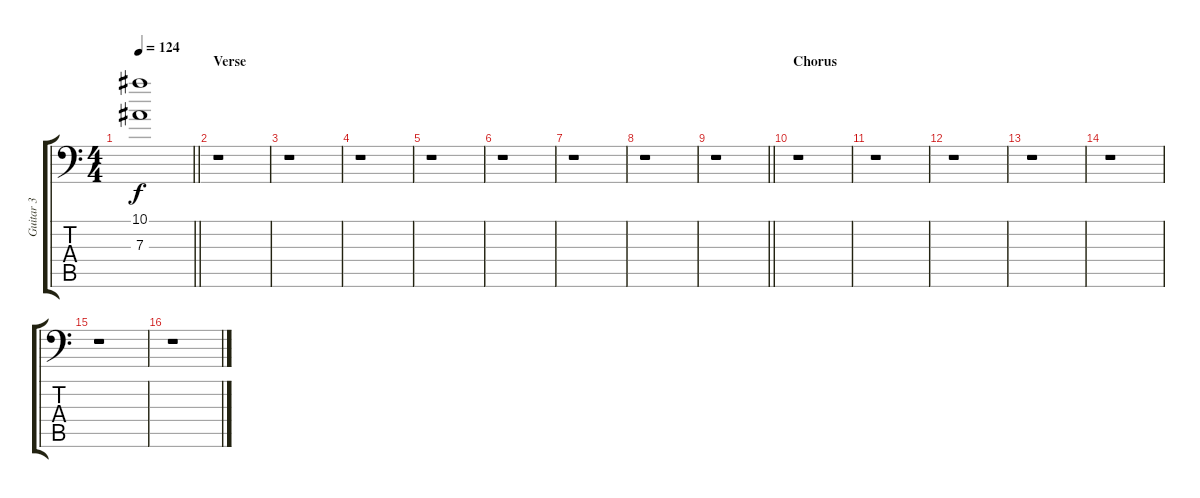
\track ("Guitar 3" "Guitar 3") {instrument distortionguitar}
\staff {score tabs}
\tuning (C4 G3 Eb3 Bb2 F2 Bb1) {hide}
\ts (4 4)
\tempo 124
\clef f4
\barLineRight lightlight
\ks c
(10.1 7.3).1{dy f} |
\section ("" "Verse")
r.1 |
r.1 |
r.1 |
r.1 |
r.1 |
r.1 |
r.1 |
\barLineRight lightlight
r.1 |
\section ("" "Chorus")
r.1 |
r.1 |
r.1 |
r.1 |
r.1 |
r.1 |
r.1
